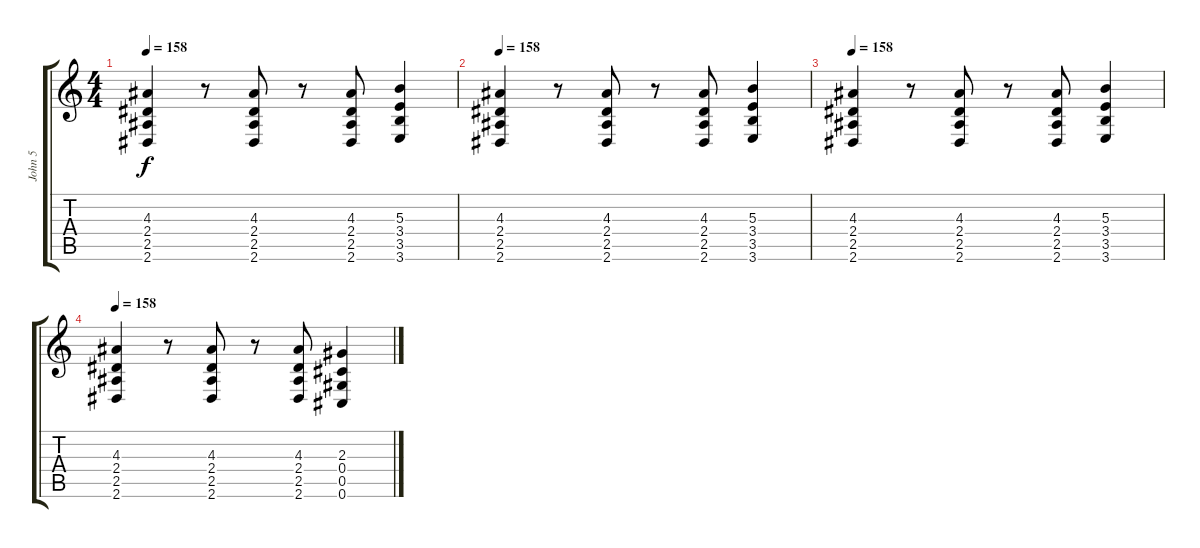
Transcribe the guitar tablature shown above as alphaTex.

\track ("John 5" "John 5") {instrument distortionguitar}
\staff {score tabs}
\tuning (Eb4 Bb3 Gb3 Db3 Ab2 Db2) {hide}
\ts (4 4)
\tempo 158
\clef g2
\ks c
(4.3 2.4 2.5 2.6).4{dy f} r.8 (4.3 2.4 2.5 2.6).8 r.8 (4.3 2.4 2.5 2.6).8 (5.3 3.4 3.5 3.6).4 |
\tempo 158
(4.3 2.4 2.5 2.6).4 r.8 (4.3 2.4 2.5 2.6).8 r.8 (4.3 2.4 2.5 2.6).8 (5.3 3.4 3.5 3.6).4 |
\tempo 158
(4.3 2.4 2.5 2.6).4 r.8 (4.3 2.4 2.5 2.6).8 r.8 (4.3 2.4 2.5 2.6).8 (5.3 3.4 3.5 3.6).4 |
\tempo 158
(4.3 2.4 2.5 2.6).4 r.8 (4.3 2.4 2.5 2.6).8 r.8 (4.3 2.4 2.5 2.6).8 (2.3 0.4 0.5 0.6).4
